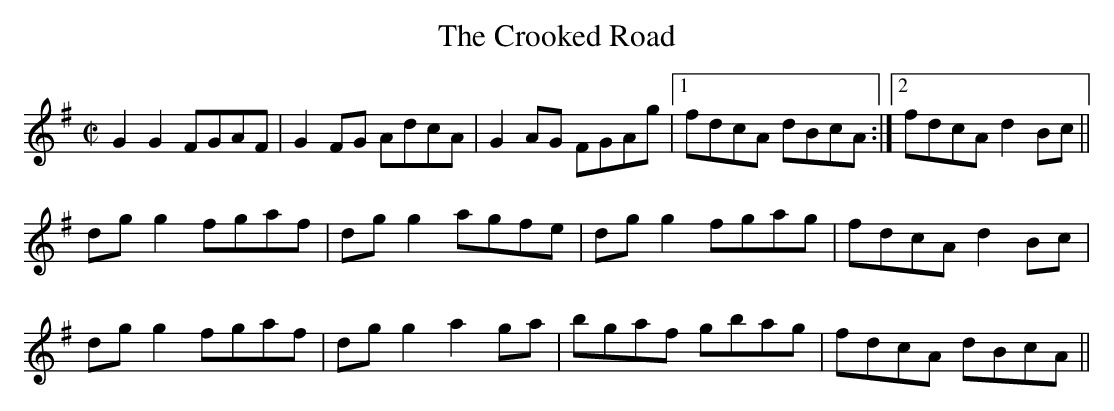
X:1
T:The Crooked Road
M:C|
K:G
G2 G2 FGAF|G2FG AdcA|G2AG FGAg|1 fdcA dBcA:|2 fdcA d2Bc||
dg g2 fgaf|dg g2 agfe|dg g2 fgag|fdcA d2Bc|
dg g2 fgaf|dg g2 a2ga|bgaf gbag|fdcA dBcA||
